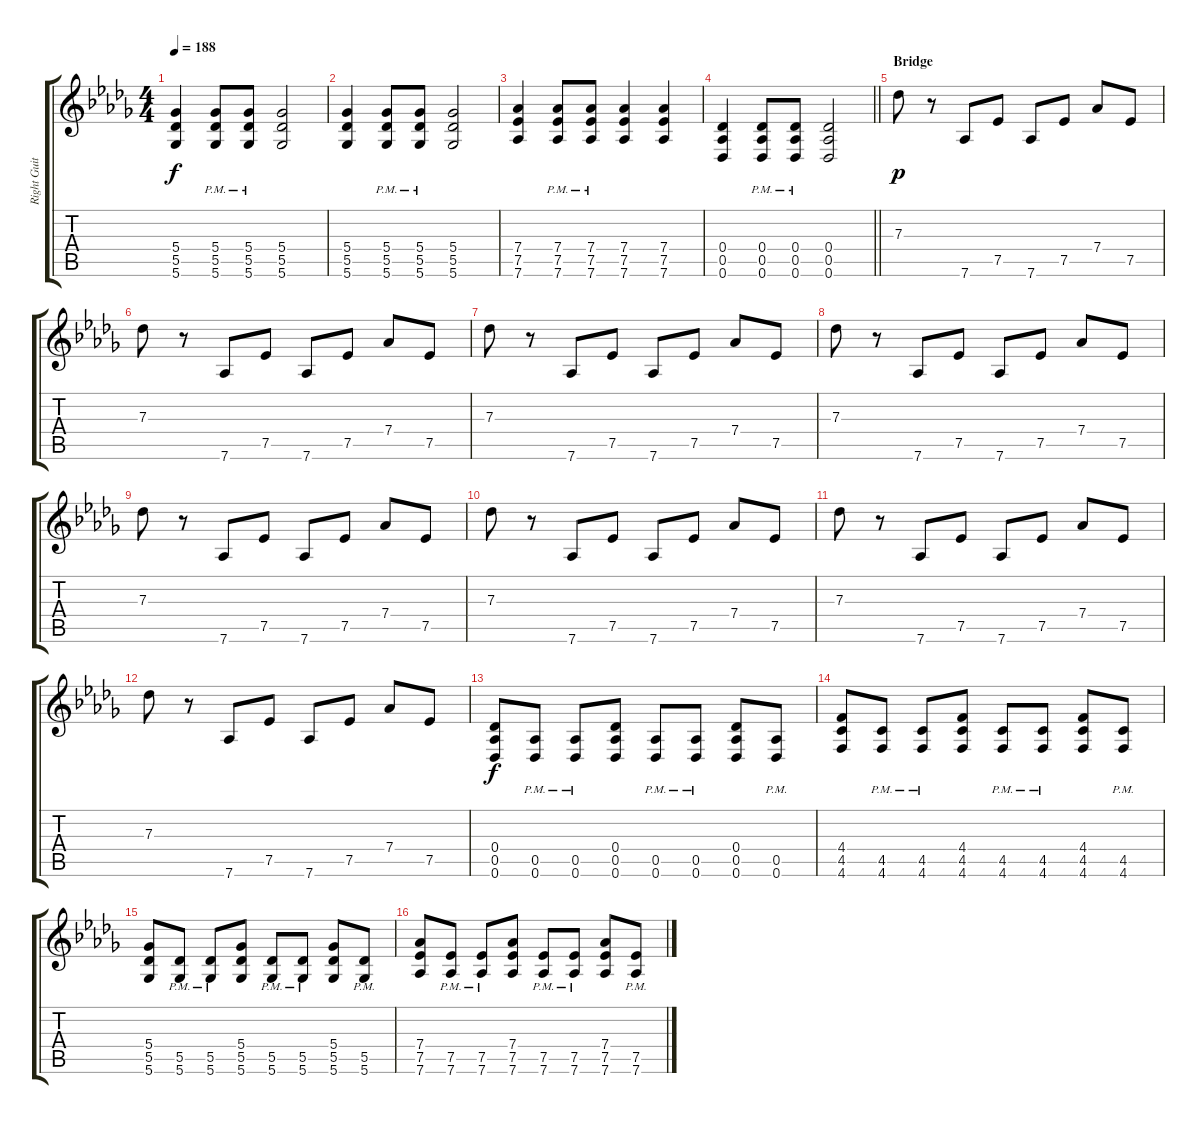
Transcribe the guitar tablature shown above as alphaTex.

\track ("Right Guitar" "Right Guit") {instrument overdrivenguitar}
\staff {score tabs}
\tuning (Eb4 Bb3 Gb3 Db3 Ab2 Db2) {hide}
\ts (4 4)
\tempo 188
\clef g2
\ks db
(5.4 5.5 5.6).4{dy f} (5.4{pm} 5.5{pm} 5.6{pm}).8 (5.4{pm} 5.5{pm} 5.6{pm}).8 (5.4 5.5 5.6).2 |
(5.4 5.5 5.6).4 (5.4{pm} 5.5{pm} 5.6{pm}).8 (5.4{pm} 5.5{pm} 5.6{pm}).8 (5.4 5.5 5.6).2 |
(7.4 7.5 7.6).4 (7.4{pm} 7.5{pm} 7.6{pm}).8 (7.4{pm} 7.5{pm} 7.6{pm}).8 (7.4 7.5 7.6).4 (7.4 7.5 7.6).4 |
\barLineRight lightlight
(0.4 0.5 0.6).4 (0.4{pm} 0.5{pm} 0.6{pm}).8 (0.4{pm} 0.5{pm} 0.6{pm}).8 (0.4 0.5 0.6).2 |
\section ("" "Bridge")
7.3.8{dy p instrument guitarharmonics} r.8 7.6.8 7.5.8 7.6.8 7.5.8 7.4.8 7.5.8 |
7.3.8 r.8 7.6.8 7.5.8 7.6.8 7.5.8 7.4.8 7.5.8 |
7.3.8 r.8 7.6.8 7.5.8 7.6.8 7.5.8 7.4.8 7.5.8 |
7.3.8 r.8 7.6.8 7.5.8 7.6.8 7.5.8 7.4.8 7.5.8 |
7.3.8 r.8 7.6.8 7.5.8 7.6.8 7.5.8 7.4.8 7.5.8 |
7.3.8 r.8 7.6.8 7.5.8 7.6.8 7.5.8 7.4.8 7.5.8 |
7.3.8 r.8 7.6.8 7.5.8 7.6.8 7.5.8 7.4.8 7.5.8 |
7.3.8 r.8 7.6.8 7.5.8 7.6.8 7.5.8 7.4.8 7.5.8 |
(0.4 0.5 0.6).8{dy f instrument overdrivenguitar} (0.5{pm} 0.6{pm}).8 (0.5{pm} 0.6{pm}).8 (0.4 0.5 0.6).8 (0.5{pm} 0.6{pm}).8 (0.5{pm} 0.6{pm}).8 (0.4 0.5 0.6).8 (0.5{pm} 0.6{pm}).8 |
(4.4 4.5 4.6).8 (4.5{pm} 4.6{pm}).8 (4.5{pm} 4.6{pm}).8 (4.4 4.5 4.6).8 (4.5{pm} 4.6{pm}).8 (4.5{pm} 4.6{pm}).8 (4.4 4.5 4.6).8 (4.5{pm} 4.6{pm}).8 |
(5.4 5.5 5.6).8 (5.5{pm} 5.6{pm}).8 (5.5{pm} 5.6{pm}).8 (5.4 5.5 5.6).8 (5.5{pm} 5.6{pm}).8 (5.5{pm} 5.6{pm}).8 (5.4 5.5 5.6).8 (5.5{pm} 5.6{pm}).8 |
(7.4 7.5 7.6).8 (7.5{pm} 7.6{pm}).8 (7.5{pm} 7.6{pm}).8 (7.4 7.5 7.6).8 (7.5{pm} 7.6{pm}).8 (7.5{pm} 7.6{pm}).8 (7.4 7.5 7.6).8 (7.5{pm} 7.6{pm}).8
